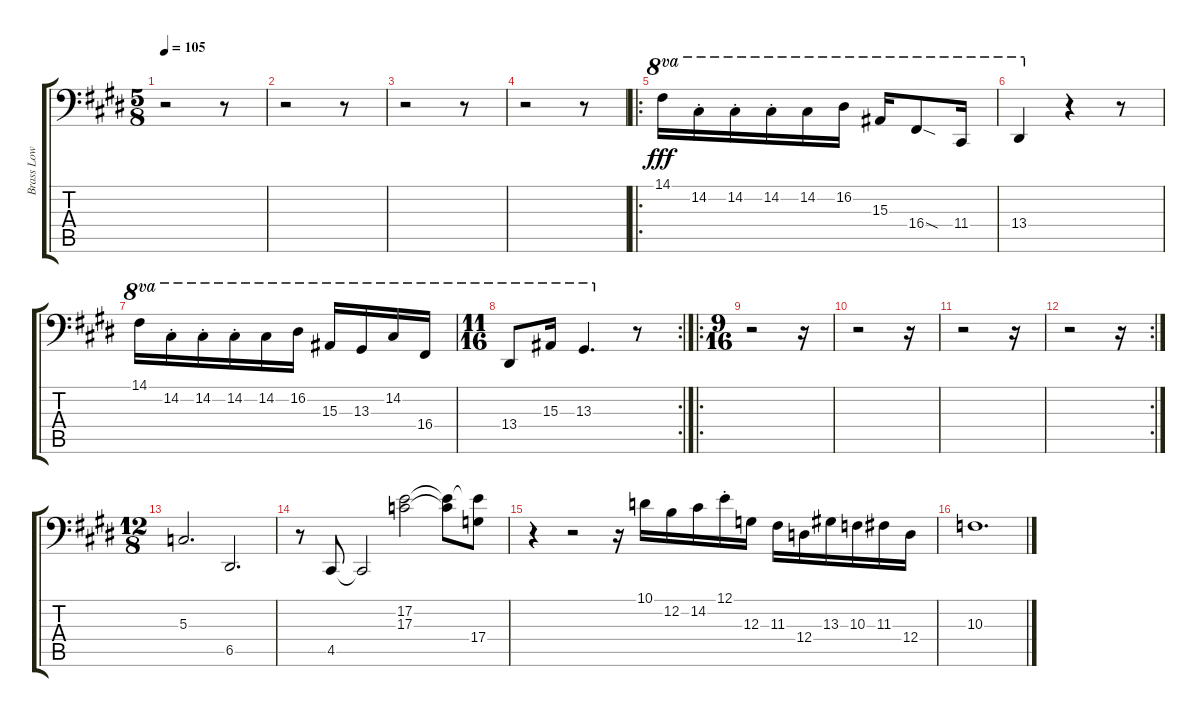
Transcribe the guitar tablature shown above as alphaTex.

\track ("Brass Low" "Brass Low") {instrument trombone}
\staff {score tabs}
\tuning (E3 B2 G2 D2 A1 E1) {hide}
\ts (5 8)
\tempo 105
\clef f4
\ks e
r.2{dy fff instrument trombone} r.8 |
\ks c#minor
r.2 r.8 |
r.2 r.8 |
r.2 r.8 |
\ro
\ks e
14.1.16{ot 8va} 14.2{st}.16{ot 8va} 14.2{st}.16{ot 8va} 14.2{st}.16{ot 8va} 14.2.16{ot 8va} 16.2.16{ot 8va} 15.3.16{ot 8va} 16.4{sod}.8{ot 8va} 11.4.16{ot 8va} |
\ks c#minor
13.4.4{ot 8va} r.4 r.8 |
14.1.16{ot 8va} 14.2{st}.16{ot 8va} 14.2{st}.16{ot 8va} 14.2{st}.16{ot 8va} 14.2.16{ot 8va} 16.2.16{ot 8va} 15.3.16{ot 8va} 13.3.16{ot 8va} 14.2.16{ot 8va} 16.4.16{ot 8va} |
\rc 2
\ts (11 16)
13.4.8{ot 8va} 15.3.16{ot 8va} 13.3.4{d ot 8va} r.8 |
\ro
\ts (9 16)
\ks e
r.2 r.16 |
\ks c#minor
r.2 r.16 |
r.2 r.16 |
\rc 2
r.2 r.16 |
\ts (12 8)
\ks e
5.3.2{d} 6.5.2{d} |
\ks c#minor
r.8 4.5.8 4.5{t}.2 (17.2 17.3).2 (17.2{t} 17.3{t}).8 (17.2{t} 17.4).8 |
\ks e
r.4 r.2 r.16 10.1.16 12.2.16 14.2.16 12.1{st}.16 12.3.16 11.3.16 12.4.16 13.3.16 10.3.16 11.3.16 12.4.16 |
\ks c#minor
10.3.1{d}
